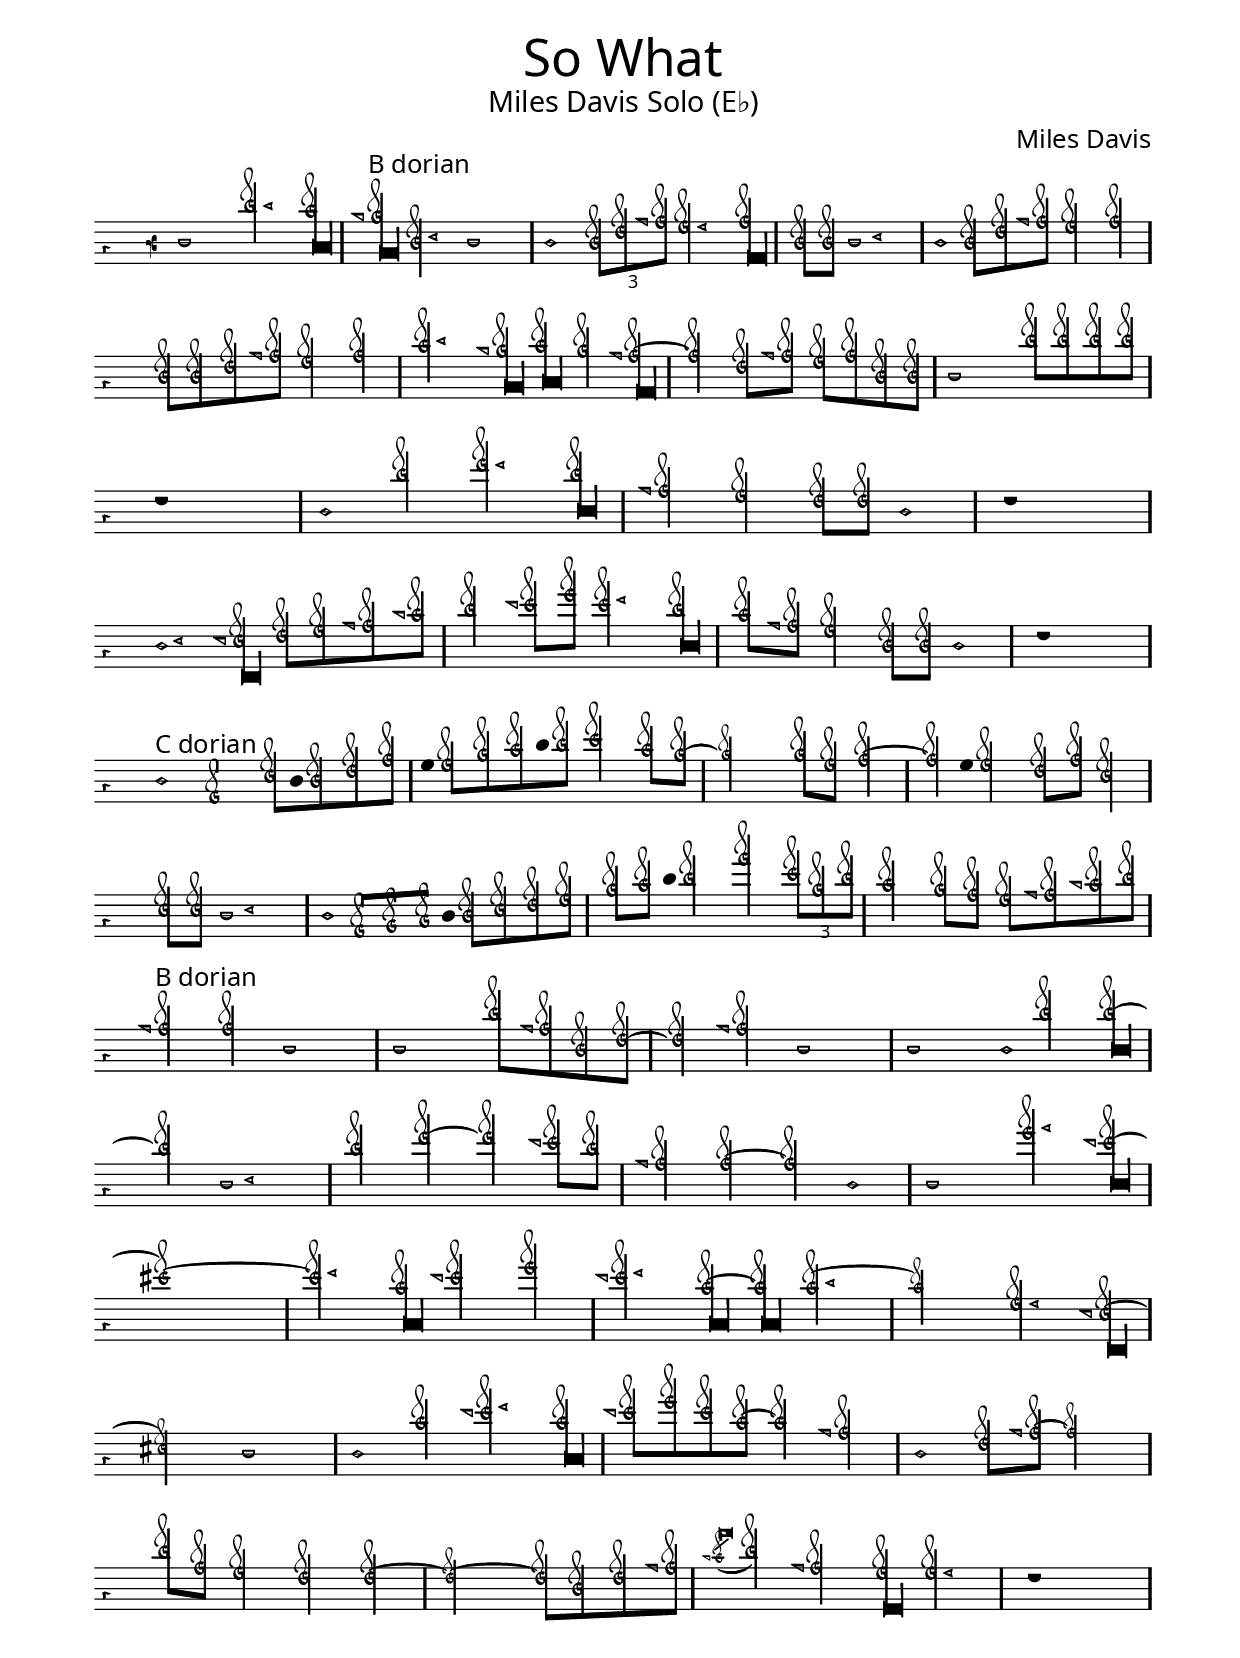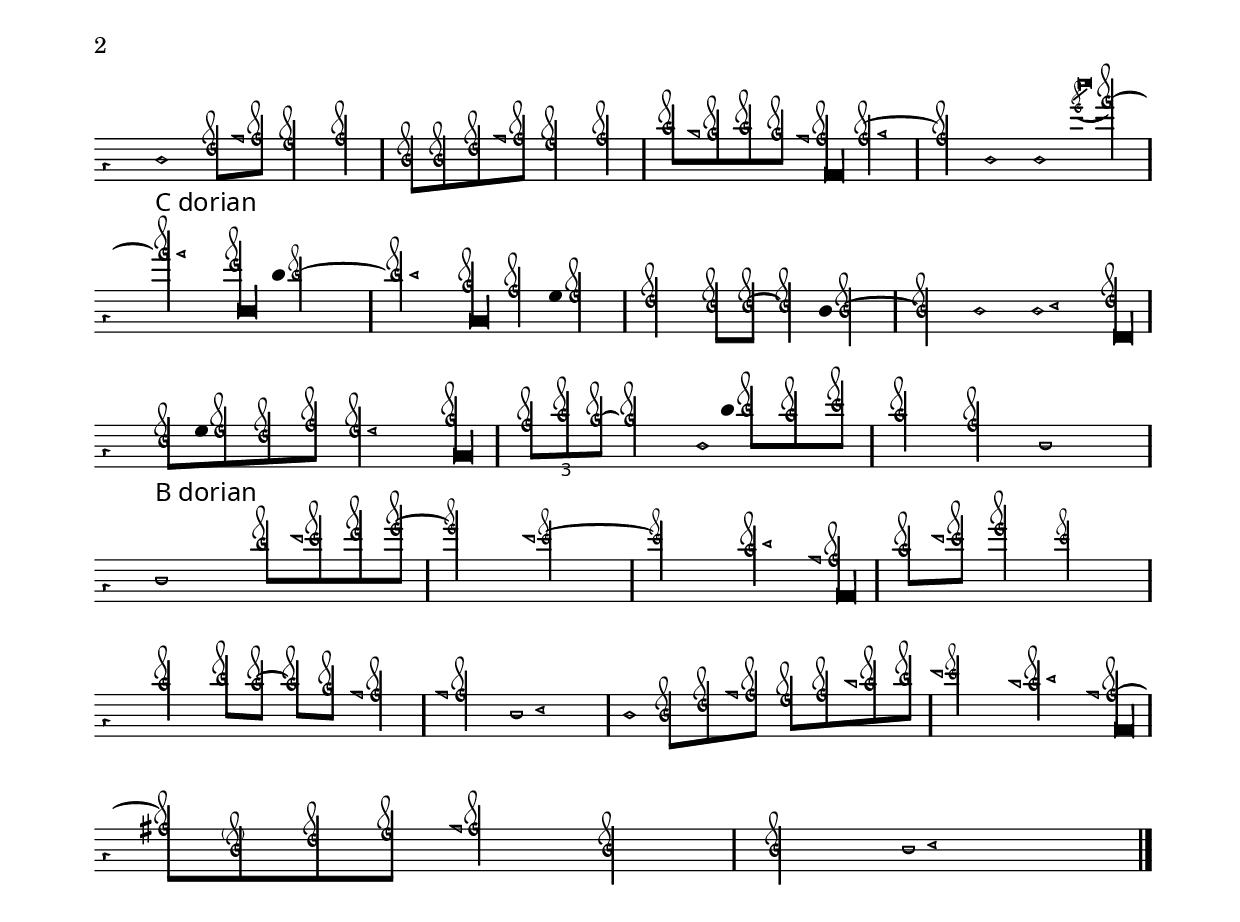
\version "2.16.1"

\version "2.16.0"

% preliminary LilyJAZZ version for testing purposes

\paper { indent = #0 }

%***********************************************************************
% MAPPING ALISTS / LOOKUP TABLES
%***********************************************************************

% MAPPING ALIST: GLYPH NAME TO UNICODE CHAR NUMBER =====================
#(define jazz-map '(
    ("noteheads.s0jazz" . #xe191) 
    ("noteheads.s1jazz" . #xe192)
    ("noteheads.s2jazz" . #xe193)
    ("noteheads.s0slashjazz" . #xe19c)
    ("noteheads.s1slashjazz" . #xe19d)
    ("noteheads.s2slashjazz" . #xe19e)
    ("noteheads.s2crossjazz" . #xe1a1)
    ("flags.u3jazz" . #xe21c)
    ("flags.u4jazz" . #xe21d)
    ("flags.u5jazz" . #xe21e)
    ("flags.u6jazz" . #xe21f)
    ("flags.u7jazz" . #xe220)
    ("flags.d3jazz" . #xe221)
    ("flags.d4jazz" . #xe222)
    ("flags.d5jazz" . #xe223)
    ("flags.d6jazz" . #xe224)
    ("flags.d7jazz" . #xe225)
    ("flags.ugracejazz" . #xe226)
    ("flags.dgracejazz" . #xe227)
    ("dots.dot" . #xe131)
    ("accidentals.doublesharpjaz" . #xe126)
    ("accidentals.sharpjazz" . #xe10f)
    ("accidentals.naturaljazz" . #xe117)
    ("accidentals.flatjazz" . #xe11b)
    ("accidentals.flatflatjazz" . #xe124)
    ("accidentals.rightparenjaz" . #xe127)
    ("accidentals.leftparenjazz" . #xe128)
    ("rests.mmendjazz" . #xe0f8)
    ("rests.0jazz" . #xe100)
    ("rests.1jazz" . #xe101)
    ("rests.0ojazz" . #xe102)
    ("rests.1ojazz" . #xe103)
    ("rests.2jazz" . #xe108)
    ("rests.3jazz" . #xe10a)
    ("rests.4jazz" . #xe10b)
    ("rests.5jazz" . #xe10c)
    ("rests.6jazz" . #xe10d)
    ("rests.7jazz" . #xe10e)
    ("clefs.Fjazz" . #xe170)
    ("scripts.ufermatajazz" . #xe132)
    ("scripts.dfermatajazz" . #xe133)
    ("scripts.asteriskjazz" . #xe138)
    ("scripts.sforzatojazz" . #xe13b)
    ("scripts.esprjazz" . #xe13c)
    ("scripts.staccatojazz" . #xe13d)
    ("scripts.tenutojazz" . #xe140)
    ("scripts.uportatojazz" . #xe141)
    ("scripts.dportatojazz" . #xe142)
    ("scripts.umarcatojazz" . #xe143)
    ("scripts.dmarcatojazz" . #xe144)
    ("scripts.openjazz" . #xe145)
    ("scripts.stoppedjazz" . #xe148)
    ("scripts.trilljazz" . #xe14d)
    ("scripts.segnojazz" . #xe153)
    ("scripts.varsegnojazz" . #xe154)
    ("scripts.codajazz" . #xe155)
    ("scripts.varcodajazz" . #xe156)
    ("scripts.trill_elementjazz" . #xe15c)
    ("scripts.trilelementjazz" . #xe15f)
    ("scripts.pralljazz" . #xe160)
    ("scripts.prallpralljazz" . #xe162)
    ("clefs.F_changejazz" . #xe171)
    ("clefs.Gjazz" . #xe172)
    ("clefs.G_changejazz" . #xe173)
    ("timesig.C44jazz" . #xe178)
    ("timesig.C22jazz" . #xe179)
    ("zerojazz" . #x0030)
    ("onejazz" . #x0031)
    ("twojazz" . #x0032)
    ("threejazz" . #x0033)
    ("fourjazz" . #x0034)
    ("fivejazz" . #x0035)
    ("sixjazz" . #x0036)
    ("sevenjazz" . #x0037)
    ("eightjazz" . #x0038)
    ("ninejazz" . #x0039)
    ("Fjazz" . #x0046)
    ("fjazz" . #x0066)
    ("mjazz" . #x006d)
    ("pjazz" . #x0070)
    ("rjazz" . #x0072)
    ("sjazz" . #x0073)
    ("zjazz" . #x007a)))                            

#(define jazz-alteration-glyph-name-alist
  '((0 . "accidentals.naturaljazz")
    (-1/2 . "accidentals.flatjazz")
    (1/2 . "accidentals.sharpjazz")
    (1 . "accidentals.doublesharpjaz")
    (-1 . "accidentals.flatflatjazz")))


%***********************************************************************
%  JAZZ GLYPH ACCESS
%***********************************************************************

#(define-markup-command (jazzchar layout props charnum) (number?)
  "char for jazz characters"
    (interpret-markup layout props
      (markup (#:fontsize 5 #:override '(font-name . "LilyJAZZ") #:char charnum))))

% JAZZGLYPH: REPLACEMENT FOR MUSICGLYPH ================================
#(define-markup-command (jazzglyph layout props glyphname) (string?)
  "musicglyph replacemet for jazz (i. e. non-Feta) characters"
    (let* ((charnum (cdr (assoc glyphname  jazz-map))))
    (interpret-markup layout props
      (markup (#:fontsize 5 #:override '(font-name . "LilyJAZZ") #:char charnum)))))


%***********************************************************************
%  JAZZ CLEFS
%***********************************************************************

#(define (jazz-clef grob)
  "jazz clef stencil"
  (let* ((glyphname (string-append (ly:grob-property grob 'glyph-name) "jazz")))    
    (if (pair? (assoc glyphname jazz-map))
        (grob-interpret-markup grob (markup #:jazzglyph glyphname))
        (ly:clef::print grob))))


%***********************************************************************
% KEY SIGNATURES
%***********************************************************************

#(define (jazz-keysig grob)
  "stencil: jazz key signature (including cancellation)"
  (let* ((altlist (ly:grob-property grob 'alteration-alist))
    (c0pos (ly:grob-property grob 'c0-position))
    (keysig-stencil '()))
    (for-each (lambda (alt) 
         (let* ((alteration (if (grob::has-interface grob 'key-cancellation-interface) 0 (cdr alt)))
         (glyphname (assoc-get alteration jazz-alteration-glyph-name-alist ""))
         (padding (cond
           ((< alteration 0) 0.25)  ; any kind of flat
           ((= alteration 0) 0.05)    ;  natural
           ((< alteration 1) 0.1)    ; sharp (less than double sharp)
           (else -0.4)))                ; double sharp
         (ypos (key-signature-interface::alteration-position (car alt) (cdr alt) c0pos))
         (acc-stencil (grob-interpret-markup grob (markup #:raise (/ ypos 2) #:jazzglyph glyphname))))
         (set! keysig-stencil (ly:stencil-combine-at-edge acc-stencil X RIGHT keysig-stencil padding)))) altlist)
    keysig-stencil))


%***********************************************************************
% TIME SIGNATURE
%***********************************************************************

#(define (jazz-timesig grob)
  (let* ((style (ly:grob-property grob 'style))
         (fraction (ly:grob-property grob 'fraction))
         (glyphname (if (equal? style 'C) 
                (cond 
                   ((equal? fraction '(4 . 4)) "timesig.C44jazz")
                   ((equal? fraction '(2 . 2)) "timesig.C22jazz")
                   (else "")) "")))
    (if (equal? glyphname "")
        (ly:time-signature::print grob)
        (grob-interpret-markup grob (markup #:fontsize -5 #:jazzglyph glyphname)))))


%***********************************************************************
% NOTE HEADS
%***********************************************************************

#(define (jazz-notehead grob)
  "stencil: jazz noteheads"
  (let* ((log (ly:grob-property grob 'duration-log)))
     (set! (ly:grob-property grob 'stem-attachment) '(1.0 . 0.35))
     (grob-interpret-markup grob
      (cond 
         ((<= log 0) (markup #:jazzglyph "noteheads.s0jazz"))
         ((<= log 1) (markup #:jazzglyph "noteheads.s1jazz"))  
	 (else  (markup #:jazzglyph "noteheads.s2jazz"))))))

%***********************************************************************
% FLAGS
%***********************************************************************

#(define (jazz-flag grob)
  "stencil: jazz flags"
   (let* ((stem-grob (ly:grob-parent grob X))
          (log (ly:grob-property stem-grob 'duration-log))
          (dir (ly:grob-property stem-grob 'direction))
          (stem-width (* (ly:staff-symbol-line-thickness grob) (ly:grob-property stem-grob 'thickness)))
          (glyphname (string-append "flags." (if (> dir 0) "u" "d") (number->string log) "jazz"))
          (flag-stencil (grob-interpret-markup grob (markup #:jazzglyph glyphname)))
          (flag-pos (cons (* stem-width -1) 0))
          (stroke-style (ly:grob-property grob 'stroke-style))
          (stroke-stencil (if (equal? stroke-style "grace")
                              (if (equal? dir UP) 
                                  (make-line-stencil 0.15 -0.5 -1.6 0.75 -0.6)
                                  (make-line-stencil 0.15 -0.4 1.6 0.85 0.6))
     ;                             (grob-interpret-markup grob (markup #:jazzglyph "flags.ugracejazz"))
     ;                             (grob-interpret-markup grob (markup #:jazzglyph "flags.dgracejazz")))
                              empty-stencil)))
          (ly:stencil-translate (ly:stencil-add flag-stencil stroke-stencil) flag-pos)))


%***********************************************************************
% DOTS (DURATION)
%***********************************************************************

#(define (jazz-dots grob)
  "stencil: jazz duration dots"
  (let* ((dot-count (ly:grob-property grob 'dot-count)))
     (grob-interpret-markup grob (markup
         (if (>= dot-count 1) (markup #:translate '(0.4 . 0) #:jazzglyph "dots.dot") (markup #:null))
         (if (>= dot-count 2) (markup #:translate '(0.25 . 0) #:jazzglyph "dots.dot") (markup #:null))
         (if (>= dot-count 3) (markup #:translate '(0.25 . 0) #:jazzglyph "dots.dot") (markup #:null))
         (if (>= dot-count 4) (markup #:translate '(0.25 . 0) #:jazzglyph "dots.dot") (markup #:null))
         (if (>= dot-count 5) (markup #:translate '(0.25 . 0) #:jazzglyph "dots.dot") (markup #:null))))))         


%***********************************************************************
% ACCIDENTALS
%***********************************************************************

% ACCIDENTALS (MUSICAL CONTEXT) ========================================
#(define (jazz-accidental grob)
   "stencil: jazz accidentals in front of notes or used as suggestions"
  (let* ((alt (ly:grob-property grob 'alteration))
         (show (if (null? (ly:grob-property grob 'forced)) (if (null? (ly:grob-object grob 'tie)) #t #f ) #t )))
    (if (equal? show #t)
      (grob-interpret-markup grob (markup #:jazzglyph (assoc-get alt jazz-alteration-glyph-name-alist "")))
      (ly:accidental-interface::print grob))))

% CAUTIONARY ACCIDENTALS (MUSICAL CONTEXT) =============================
#(define (jazz-accidental-cautionary grob)
   "stencil: jazz cautionary accidentals in front of notes"
  (let* ((alt (ly:grob-property grob 'alteration)))
    (grob-interpret-markup grob
      (case alt 
         ((1) (markup #:concat (
                     #:translate '(0 . -0.05) #:jazzglyph "accidentals.leftparenjazz" 
                     #:jazzglyph "accidentals.doublesharpjaz"                         
                     #:translate '(0 . 0.05) #:jazzglyph "accidentals.rightparenjaz" )))
         ((1/2) (markup #:concat (
                     #:translate '(0 . -0.1) #:jazzglyph "accidentals.leftparenjazz" 
                     #:jazzglyph "accidentals.sharpjazz"                       
                     #:translate '(0 . 0.3) #:jazzglyph "accidentals.rightparenjaz" )))
         ((0) (markup #:concat (
                     #:translate '(0.1 . 0) #:rotate 5 #:jazzglyph "accidentals.leftparenjazz" 
                     #:jazzglyph "accidentals.naturaljazz"                          
                     #:translate '(0.05 . 0.3) #:rotate 5 #:jazzglyph "accidentals.rightparenjaz" )))
         ((-1/2) (markup #:concat (
                     #:translate '(-0.15 . 0.3) #:jazzglyph "accidentals.leftparenjazz" 
                     #:jazzglyph "accidentals.flatjazz"                                   
                     #:translate '(0 . 0.2) #:jazzglyph "accidentals.rightparenjaz" )))   ;   
         ((-1) (markup #:concat (
                     #:translate '(-0.15 . 0.5) #:jazzglyph "accidentals.leftparenjazz" 
                     #:jazzglyph "accidentals.flatflatjazz"                                  
                     #:translate '(-0.1 . 0.4) #:jazzglyph "accidentals.rightparenjaz" )))))))


%***********************************************************************
% RESTS
%***********************************************************************

#(define (jazz-rest grob)
  (let* ((duration (ly:grob-property grob 'duration-log))
         (glyphname (string-append "rests." (number->string duration) "jazz")))
      (grob-interpret-markup grob (markup #:jazzglyph glyphname))))


%***********************************************************************
% DYNAMICS
%***********************************************************************

  sfpp = #(make-dynamic-script  "sfpp" )
% re-defined because of spefilal f with horizontal bar for ligatures/grouping:
  ff = #(make-dynamic-script  "FF" )
  fff = #(make-dynamic-script  "FFF" )
  ffff = #(make-dynamic-script  "FFFF" )
  fffff = #(make-dynamic-script  "FFFFF" )

% to do: make reversible for \jazzOff
#(define-markup-command (dynamic layout props arg)
  (markup?)
  #:category font
  "Use jazz instead of feta for dynamic markup font."
  (interpret-markup layout props (markup #:fontsize 5 #:override '(font-name . "LilyJAZZ") arg)))



%***********************************************************************
% ACCENTS
%***********************************************************************

#(define (jazz-articulation grob)
  (let* ((dir (ly:grob-property grob 'direction))
           (var (ly:grob-property grob 'script-stencil))
           (glyphname (if (= dir DOWN) (car (cdr var)) (cdr (cdr var))))
           (jazzchar (assoc-get (string-append "scripts." glyphname "jazz") jazz-map 0 )))
     (if (> jazzchar 0) 
         (grob-interpret-markup grob (markup #:jazzchar jazzchar))
         (ly:script-interface::print grob))))


fermataMarkup =
#(make-music 'MultiMeasureTextEvent
             'tweaks (list
                      ;; Set the 'text based on the 'direction
                      (cons 'text (lambda (grob)
                                    (if (eq? (ly:grob-property grob 'direction) DOWN)
                                        (markup #:concat (" " #:jazzglyph "scripts.dfermatajazz"))
                                        (markup #:concat (" " #:jazzglyph "scripts.ufermatajazz")))))
                      (cons 'outside-staff-priority 40)
                      (cons 'outside-staff-padding 0)))


makeUnpurePureContainer =
        #(ly:make-unpure-pure-container
       ly:grob::stencil-height
       (lambda (grob start end) (ly:grob::stencil-height grob)))  


jazzOn = {
  \override Staff.Clef #'stencil = #jazz-clef
  \override Score.BarNumber #'stencil = ##f
  
  \override Staff.KeySignature #'stencil = #jazz-keysig
  \override Staff.KeyCancellation #'stencil = #jazz-keysig

  \override Staff.TimeSignature #'stencil = #jazz-timesig
  
  \override Staff.NoteHead #'stencil = #jazz-notehead  
  \override Staff.NoteHead #'Y-extent = \makeUnpurePureContainer
  
  \override Staff.Stem #'thickness = #2
  \override Staff.Beam #'beam-thickness = #0.55
  \override Staff.Flag #'stencil = #jazz-flag
  \override Staff.Flag #'Y-extent = \makeUnpurePureContainer

  \override Staff.Dots #'stencil = #jazz-dots
  \override Staff.Accidental #'stencil = #jazz-accidental
  \override Staff.Accidental #'Y-extent = \makeUnpurePureContainer
  
  \override Staff.AccidentalCautionary #'stencil = #jazz-accidental-cautionary
  \override Staff.AccidentalCautionary #'Y-extent = \makeUnpurePureContainer

  \override Staff.AccidentalSuggestion #'stencil = #jazz-accidental
  \override Staff.AccidentalSuggestion #'Y-extent = \makeUnpurePureContainer
        
  \override Staff.Script #'stencil = #jazz-articulation        
  
  \override Staff.Rest #'stencil = #jazz-rest
  \override Staff.Slur #'thickness = #2.5
  \override Staff.Tie #'thickness = #2.5
  \override Staff.BarLine #'hair-thickness = #3  
  \override Score.BarNumber #'font-name = #"LilyJAZZ Text"

  \override Staff.TimeSignature #'font-name = #"LilyJAZZ"
  \override Staff.TimeSignature #'font-size = #5
  
  \override Staff.DynamicText #'font-name = #"LilyJAZZ"
  \override Staff.DynamicText #'font-size = #6

  \override Score.RehearsalMark #'font-name = #"LilyJAZZ Text"
  \override Score.MetronomeMark #'font-name = #"LilyJAZZ Text"

  \override Staff.TextScript #'font-name = #"LilyJAZZ Text"   
  \override Staff.TextScript #'font-size = #1

  \override Staff.InstrumentName #'font-name = #"LilyJAZZ Text"   
  
  \override Staff.TupletNumber #'font-name = "LilyJAZZ Text"
  \override Staff.TupletBracket #'thickness = #1.5
  
  \override Score.VoltaBracket #'font-name = #"LilyJAZZ Text"
  \override Score.VoltaBracket #'font-size = #0
  \override Score.VoltaBracket #'thickness = #2
}

jazzOff = {
  \revert Staff.Clef #'stencil
  
  \revert Staff.KeySignature #'stencil
  \revert Staff.KeyCancellation #'stenci
  
  \revert Staff.TimeSignature #'stencil

  \revert Staff.NoteHead #'stencil
  \revert Staff.NoteHead #'Y-extent
  \revert Staff.Stem #'thickness
  \revert Staff.Beam #'beam-thickness
  \revert Staff.Flag #'stencil
  \revert Staff.Dots #'stencil
  \revert Staff.Accidental #'stencil
  \revert Staff.AccidentalCautionary #'stencil
  \revert Staff.AccidentalSuggestion #'stencil
  \revert Staff.Script #'stencil 
  \revert Staff.Rest #'stencil
  \revert Staff.Slur #'thickness 
  \revert Staff.Tie #'thickness
  \revert Staff.BarLine #'hair-thickness
  \revert Score.BarNumber #'font-name
  \revert Staff.TimeSignature #'font-name
  \revert Staff.TimeSignature #'font-size
  \revert Staff.DynamicText #'font-name
  \revert Staff.DynamicText #'font-size
  \revert Score.RehearsalMark #'font-name
  \revert Score.MetronomeMark #'font-name
  \revert Staff.TextScript #'font-name  
  \revert Staff.TextScript #'font-size
  \revert Staff.InstrumentName #'font-name   
  \revert Staff.TupletNumber #'font-name
  \revert Staff.TupletBracket #'thickness
  \revert Score.VoltaBracket #'font-name
  \revert Score.VoltaBracket #'font-size
  \revert Score.VoltaBracket #'thickness
}




\include "../shared/common.ly"

\header {
  title    = \markup { \fontsize #3 \override #'(font-name . "LilyJAZZ Text") "So What" }
  subtitle  = \markup { \fontsize #1 \override #'(font-name . "LilyJAZZ Text") "Miles Davis Solo (E♭)" }
  composer = \markup { \fontsize #1 \override #'(font-name . "LilyJAZZ Text") "Miles Davis" }
}

melody = \relative c''' {
  \jazzOn

  \clef treble
  \time 4/4

  \set Score.markFormatter = #format-mark-box-alphabet

  r2 b4. a8 | gs8^"B dorian" b,4. r2 | r4 \times 2/3 { b8 d8 fs8 } e4. fs8  | b,8 b8 r2. | r8 b8 d8 fs8 e4 fs4 | \break
  b,8 b8 d8 fs8 e4 fs4 | a4. gs8 a8 gs4 fs8 ~ | fs4 d8 fs8 e8 fs8 b,8 b8 | r2 b'8 b8 b8 b8 | \break
  
  r1 | r4 b4 d4. b8 | fs4 e4 d8 d8 r4 | r1 \break
  r4. cs8 d8 e8 fs8 as8 | b4 cs8 e8 cs4. b8 | a8 fs8 e4 b8 b8 r4 | r1 \break
  
  r4^"C dorian" f4 c'8 bf8 d8 f8 | ef8 g8 a8 bf8 c4 a8 g8 ~ | g2 g8 e8 f4 ~ | f4 ef4 d8 f8 c4 | \break  
  c8 c8 r2. | r8 f,8 g8 a8 bf8 c8 d8 e8 | g8 a8 bf4 f'4 \times 2/3 { c8 g8 bf8 } | a4 g8 f8 e8 fs8 as8 b8 | \break
  
  fs4^"B dorian" fs4 r2 | r2 b8 fs8 b,8 d8 ~ | d4 fs4 r2 | r2 r8 b4 b8 ~ | \break
  b4 r2. | b4 d4 ~ d4 cs8 b8 | fs4 fs4 ~ fs4 r4 | r2 e'4. cs8 ~ | \break
  
  cs1 ~ | cs4. a8 cs4 e4 | cs4. a8 ~ a8 a4. ~ | a2 e4. cs8 ~ | \break
  cs2 r2 | r4 a'4 cs4. a8 | cs8 e8 cs8 a8 ~ a4 fs4 | r4 d8 fs8 ~ fs2 | \break
  
  b8 f8 e4 d4 d4 ~ | d2 ~ d8 b8 d8 fs8 | \acciaccatura as8 b4 fs4 e8 e4. | r1 | \break
  r4 d8 fs8 e4 fs4 | b,8 b8 d8 fs8 e4 fs4 | a8 gs8 a8 gs8 fs8 fs4. ~ | fs4 r4 r4 \acciaccatura e'8 f4 ~ | \break 

  f4.^"C dorian" d8 bf2 ~ | bf4. g8 f4 ef4 | d4 c8 c8 ~ c4 bf4 ~ | bf4 r4 r4. d8 | \break
  c8 ef8 d8 f8 ef4. g8 | \times 2/3 { f8 a8 g8 ~ } g4 r8 bf8 a8 c8 | a4 f4 r2 | \break
  
  r2^"B dorian" b8 cs8 d8 e8 ~ | e2 cs2 ~ | cs2 a4. fs8 | a8 cs8 e4 cs2 | \break
  a4 b8 a8 ~ a8 g8 fs4 | fs4 r2. | r8 b,8 d8 fs8 e8 fs8 as8 b8 | cs2 as4. fs8 ~ | \break
  
  fs8 \parenthesize b,8 d8 e8 fs4 b,4 | b4 r2. \bar "|."
}

\score {
  { \melody }
}